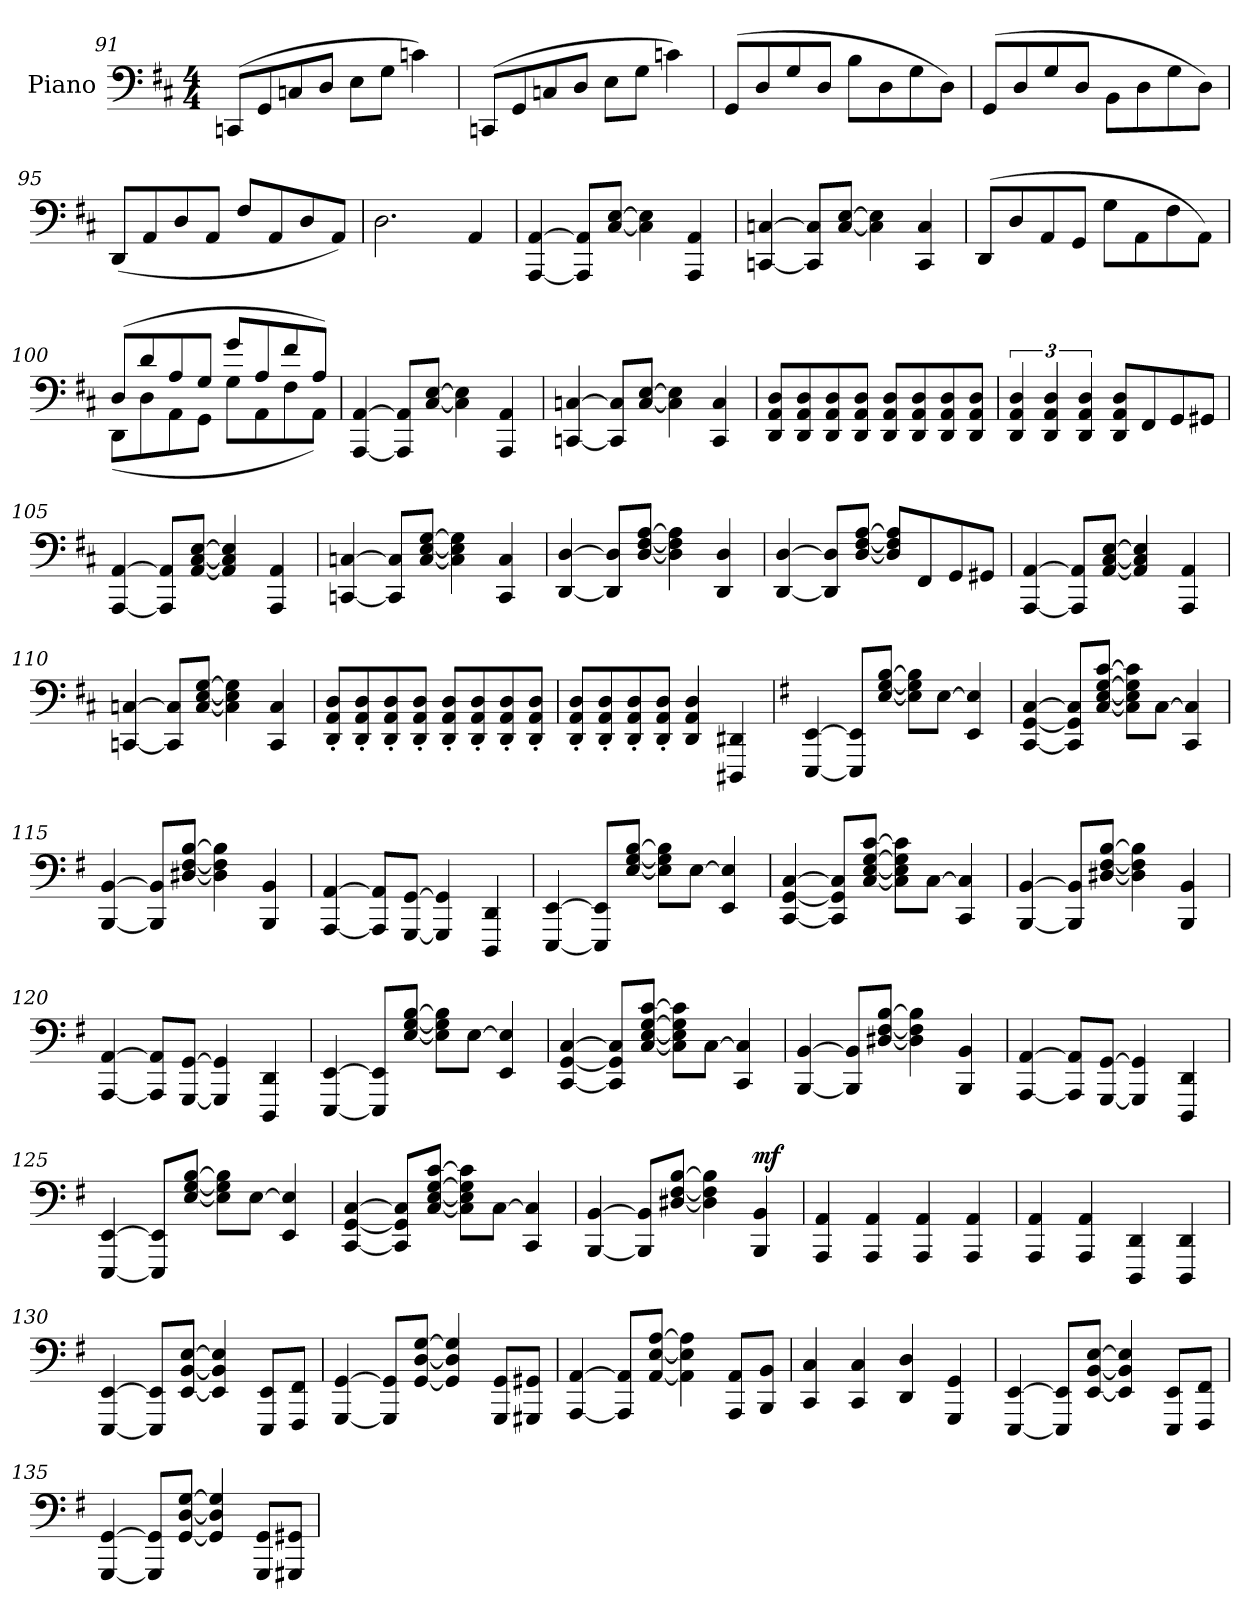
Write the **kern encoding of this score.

**kern	**dynam
*part1	*part1
*staff1	*staff1
*I"Piano	*
*I'Pno.	*
*clefF4	*
*k[f#c#]	*
*M4/4	*
=91	=91
(>8CCn/L	.
8GG/	.
8Cn/	.
8D/J	.
8E\L	.
8G\J	.
4cn\)	.
=92	=92
(>8CCn/L	.
8GG/	.
8Cn/	.
8D/J	.
8E\L	.
8G\J	.
4cn\)	.
!!LO:LB:g=z
=93	=93
(>8GG/L	.
8D/	.
8G/	.
8D/J	.
8B\L	.
8D\	.
8G\	.
8D\J)	.
=94	=94
(>8GG/L	.
8D/	.
8G/	.
8D/J	.
8BB\L	.
8D\	.
8G\	.
8D\J)	.
=95	=95
(<8DD/L	.
8AA/	.
8D/	.
8AA/J	.
8F#/L	.
8AA/	.
8D/	.
8AA/J)	.
=96	=96
2.D\	.
4AA/	.
=97	=97
[4AAA/ [4AA/	.
8AAA/] 8AA/]L	.
[8C#/ [8E/J	.
4C#\] 4E\]	.
4AAA/ 4AA/	.
=98	=98
[4CCn/ [4Cn/	.
8CC/] 8C/]L	.
[8C/ [8E/J	.
4C\] 4E\]	.
4CC/ 4C/	.
=99	=99
(>8DD/L	.
8D/	.
8AA/	.
8GG/J	.
8G\L	.
8AA\	.
8F#\	.
8AA\J)	.
!!LO:LB:g=z
=100	=100
*^	*
(>8D/L	(<8DD\L	.
8d/	8D\	.
8A/	8AA\	.
8G/J	8GG\J	.
8g/L	8G\L	.
8A/	8AA\	.
8f#/	8F#\	.
8A/J)	8AA\J)	.
*v	*v	*
=101	=101
[4AAA/ [4AA/	.
8AAA/] 8AA/]L	.
[8C#/ [8E/J	.
4C#\] 4E\]	.
4AAA/ 4AA/	.
=102	=102
[4CCn/ [4Cn/	.
8CC/] 8C/]L	.
[8C/ [8E/J	.
4C\] 4E\]	.
4CC/ 4C/	.
=103	=103
8DD/ 8AA/ 8D/L	.
8DD/ 8AA/ 8D/	.
8DD/ 8AA/ 8D/	.
8DD/ 8AA/ 8D/J	.
8DD/ 8AA/ 8D/L	.
8DD/ 8AA/ 8D/	.
8DD/ 8AA/ 8D/	.
8DD/ 8AA/ 8D/J	.
=104	=104
6DD/ 6AA/ 6D/	.
6DD/ 6AA/ 6D/	.
6DD/ 6AA/ 6D/	.
8DD/ 8AA/ 8D/L	.
8FF#/	.
8GG/	.
8GG#X/J	.
=105	=105
[4AAA/ [4AA/	.
8AAA/] 8AA/]L	.
[8AA/ [8C#/ [8E/J	.
4AA/] 4C#/] 4E/]	.
4AAA/ 4AA/	.
!!LO:LB:g=z
=106	=106
[4CCn/ [4Cn/	.
8CC/] 8C/]L	.
[8C/ [8E/ [8G/J	.
4C\] 4E\] 4G\]	.
4CC/ 4C/	.
=107	=107
[4DD/ [4D/	.
8DD/] 8D/]L	.
[8D/ [8F#/ [8A/J	.
4D\] 4F#\] 4A\]	.
4DD/ 4D/	.
=108	=108
[4DD/ [4D/	.
8DD/] 8D/]L	.
[8D/ [8F#/ [8A/J	.
8D/] 8F#/] 8A/]L	.
8FF#/	.
8GG/	.
8GG#X/J	.
=109	=109
[4AAA/ [4AA/	.
8AAA/] 8AA/]L	.
[8AA/ [8C#/ [8E/J	.
4AA/] 4C#/] 4E/]	.
4AAA/ 4AA/	.
=110	=110
[4CCn/ [4Cn/	.
8CC/] 8C/]L	.
[8C/ [8E/ [8G/J	.
4C\] 4E\] 4G\]	.
4CC/ 4C/	.
=111	=111
8DD/' 8AA/' 8D/'L	.
8DD/' 8AA/' 8D/'	.
8DD/' 8AA/' 8D/'	.
8DD/' 8AA/' 8D/'J	.
8DD/' 8AA/' 8D/'L	.
8DD/' 8AA/' 8D/'	.
8DD/' 8AA/' 8D/'	.
8DD/' 8AA/' 8D/'J	.
!!LO:LB:g=z
=112	=112
8DD/' 8AA/' 8D/'L	.
8DD/' 8AA/' 8D/'	.
8DD/' 8AA/' 8D/'	.
8DD/' 8AA/' 8D/'J	.
4DD/ 4AA/ 4D/	.
4DDD#X/ 4DD#X/	.
=113	=113
*k[f#]	*
[4EEE/ [4EE/	.
8EEE/] 8EE/]L	.
[8E/ [8G/ [8B/J	.
8E\] 8G\] 8B\]L	.
[8E\J	.
4EE/ 4E/]	.
=114	=114
[4CC/ [4GG/ [4C/	.
8CC/] 8GG/] 8C/]L	.
[8C/ [8E/ [8G/ [8c/J	.
8C\] 8E\] 8G\] 8c\]L	.
[8C\J	.
4CC/ 4C/]	.
=115	=115
[4BBB/ [4BB/	.
8BBB/] 8BB/]L	.
[8D#X/ [8F#/ [8B/J	.
4D#\] 4F#\] 4B\]	.
4BBB/ 4BB/	.
=116	=116
[4AAA/ [4AA/	.
8AAA/] 8AA/]L	.
[8GGG/ [8GG/J	.
4GGG/] 4GG/]	.
4DDD/ 4DD/	.
=117	=117
[4EEE/ [4EE/	.
8EEE/] 8EE/]L	.
[8E/ [8G/ [8B/J	.
8E\] 8G\] 8B\]L	.
[8E\J	.
4EE/ 4E/]	.
!!LO:LB:g=z
=118	=118
[4CC/ [4GG/ [4C/	.
8CC/] 8GG/] 8C/]L	.
[8C/ [8E/ [8G/ [8c/J	.
8C\] 8E\] 8G\] 8c\]L	.
[8C\J	.
4CC/ 4C/]	.
=119	=119
[4BBB/ [4BB/	.
8BBB/] 8BB/]L	.
[8D#X/ [8F#/ [8B/J	.
4D#\] 4F#\] 4B\]	.
4BBB/ 4BB/	.
=120	=120
[4AAA/ [4AA/	.
8AAA/] 8AA/]L	.
[8GGG/ [8GG/J	.
4GGG/] 4GG/]	.
4DDD/ 4DD/	.
=121	=121
[4EEE/ [4EE/	.
8EEE/] 8EE/]L	.
[8E/ [8G/ [8B/J	.
8E\] 8G\] 8B\]L	.
[8E\J	.
4EE/ 4E/]	.
=122	=122
[4CC/ [4GG/ [4C/	.
8CC/] 8GG/] 8C/]L	.
[8C/ [8E/ [8G/ [8c/J	.
8C\] 8E\] 8G\] 8c\]L	.
[8C\J	.
4CC/ 4C/]	.
=123	=123
[4BBB/ [4BB/	.
8BBB/] 8BB/]L	.
[8D#X/ [8F#/ [8B/J	.
4D#\] 4F#\] 4B\]	.
4BBB/ 4BB/	.
!!LO:LB:g=z
=124	=124
[4AAA/ [4AA/	.
8AAA/] 8AA/]L	.
[8GGG/ [8GG/J	.
4GGG/] 4GG/]	.
4DDD/ 4DD/	.
=125	=125
[4EEE/ [4EE/	.
8EEE/] 8EE/]L	.
[8E/ [8G/ [8B/J	.
8E\] 8G\] 8B\]L	.
[8E\J	.
4EE/ 4E/]	.
=126	=126
[4CC/ [4GG/ [4C/	.
8CC/] 8GG/] 8C/]L	.
[8C/ [8E/ [8G/ [8c/J	.
8C\] 8E\] 8G\] 8c\]L	.
[8C\J	.
4CC/ 4C/]	.
=127	=127
[4BBB/ [4BB/	.
8BBB/] 8BB/]L	.
[8D#X/ [8F#/ [8B/J	.
4D#\] 4F#\] 4B\]	.
!	!LO:DY:a
4BBB/ 4BB/	mf
=128	=128
4AAA/ 4AA/	.
4AAA/ 4AA/	.
4AAA/ 4AA/	.
4AAA/ 4AA/	.
=129	=129
4AAA/ 4AA/	.
4AAA/ 4AA/	.
4DDD/ 4DD/	.
4DDD/ 4DD/	.
=130	=130
[4EEE/ [4EE/	.
8EEE/] 8EE/]L	.
[8EE/ [8BB/ [8E/J	.
4EE/] 4BB/] 4E/]	.
8EEE/ 8EE/L	.
8FFF#/ 8FF#/J	.
!!LO:LB:g=z
=131	=131
[4GGG/ [4GG/	.
8GGG/] 8GG/]L	.
[8GG/ [8D/ [8G/J	.
4GG/] 4D/] 4G/]	.
8GGG/ 8GG/L	.
8GGG#X/ 8GG#X/J	.
=132	=132
[4AAA/ [4AA/	.
8AAA/] 8AA/]L	.
[8AA/ [8E/ [8A/J	.
4AA\] 4E\] 4A\]	.
8AAA/ 8AA/L	.
8BBB/ 8BB/J	.
=133	=133
4CC/ 4C/	.
4CC/ 4C/	.
4DD/ 4D/	.
4GGG/ 4GG/	.
=134	=134
[4EEE/ [4EE/	.
8EEE/] 8EE/]L	.
[8EE/ [8BB/ [8E/J	.
4EE/] 4BB/] 4E/]	.
8EEE/ 8EE/L	.
8FFF#/ 8FF#/J	.
=135	=135
[4GGG/ [4GG/	.
8GGG/] 8GG/]L	.
[8GG/ [8D/ [8G/J	.
4GG/] 4D/] 4G/]	.
8GGG/ 8GG/L	.
8GGG#X/ 8GG#X/J	.
=	=
*-	*-
